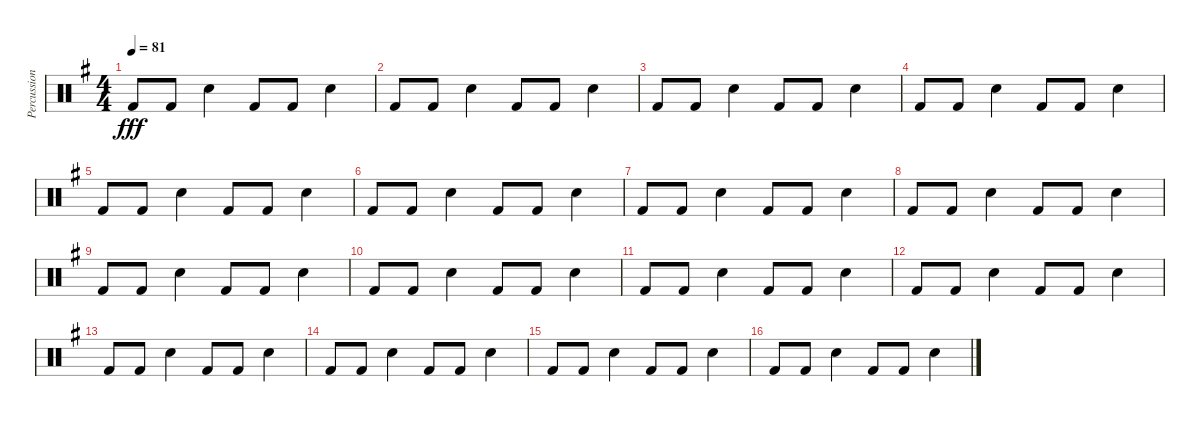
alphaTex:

\track ("Percussion" "Percussion") {instrument percussion}
\staff {score}
\articulation defaults
\ts (4 4)
\tempo 81
\clef neutral
\ks g "Kick (hit) 2".8{dy fff} "Kick (hit) 2".8 "Hand Clap (hit)".4 "Kick (hit) 2".8 "Kick (hit) 2".8 "Hand Clap (hit)".4
|
"Kick (hit) 2".8 "Kick (hit) 2".8 "Hand Clap (hit)".4 "Kick (hit) 2".8 "Kick (hit) 2".8 "Hand Clap (hit)".4 |
"Kick (hit) 2".8 "Kick (hit) 2".8 "Hand Clap (hit)".4 "Kick (hit) 2".8 "Kick (hit) 2".8 "Hand Clap (hit)".4 |
"Kick (hit) 2".8 "Kick (hit) 2".8 "Hand Clap (hit)".4 "Kick (hit) 2".8 "Kick (hit) 2".8 "Hand Clap (hit)".4 |
"Kick (hit) 2".8 "Kick (hit) 2".8 "Hand Clap (hit)".4 "Kick (hit) 2".8 "Kick (hit) 2".8 "Hand Clap (hit)".4 |
"Kick (hit) 2".8 "Kick (hit) 2".8 "Hand Clap (hit)".4 "Kick (hit) 2".8 "Kick (hit) 2".8 "Hand Clap (hit)".4 |
"Kick (hit) 2".8 "Kick (hit) 2".8 "Hand Clap (hit)".4 "Kick (hit) 2".8 "Kick (hit) 2".8 "Hand Clap (hit)".4 |
"Kick (hit) 2".8 "Kick (hit) 2".8 "Hand Clap (hit)".4 "Kick (hit) 2".8 "Kick (hit) 2".8 "Hand Clap (hit)".4 |
"Kick (hit) 2".8 "Kick (hit) 2".8 "Hand Clap (hit)".4 "Kick (hit) 2".8 "Kick (hit) 2".8 "Hand Clap (hit)".4 |
"Kick (hit) 2".8 "Kick (hit) 2".8 "Hand Clap (hit)".4 "Kick (hit) 2".8 "Kick (hit) 2".8 "Hand Clap (hit)".4 |
"Kick (hit) 2".8 "Kick (hit) 2".8 "Hand Clap (hit)".4 "Kick (hit) 2".8 "Kick (hit) 2".8 "Hand Clap (hit)".4 |
"Kick (hit) 2".8 "Kick (hit) 2".8 "Hand Clap (hit)".4 "Kick (hit) 2".8 "Kick (hit) 2".8 "Hand Clap (hit)".4 |
"Kick (hit) 2".8 "Kick (hit) 2".8 "Hand Clap (hit)".4 "Kick (hit) 2".8 "Kick (hit) 2".8 "Hand Clap (hit)".4 |
"Kick (hit) 2".8 "Kick (hit) 2".8 "Hand Clap (hit)".4 "Kick (hit) 2".8 "Kick (hit) 2".8 "Hand Clap (hit)".4 |
"Kick (hit) 2".8 "Kick (hit) 2".8 "Hand Clap (hit)".4 "Kick (hit) 2".8 "Kick (hit) 2".8 "Hand Clap (hit)".4 |
"Kick (hit) 2".8 "Kick (hit) 2".8 "Hand Clap (hit)".4 "Kick (hit) 2".8 "Kick (hit) 2".8 "Hand Clap (hit)".4
